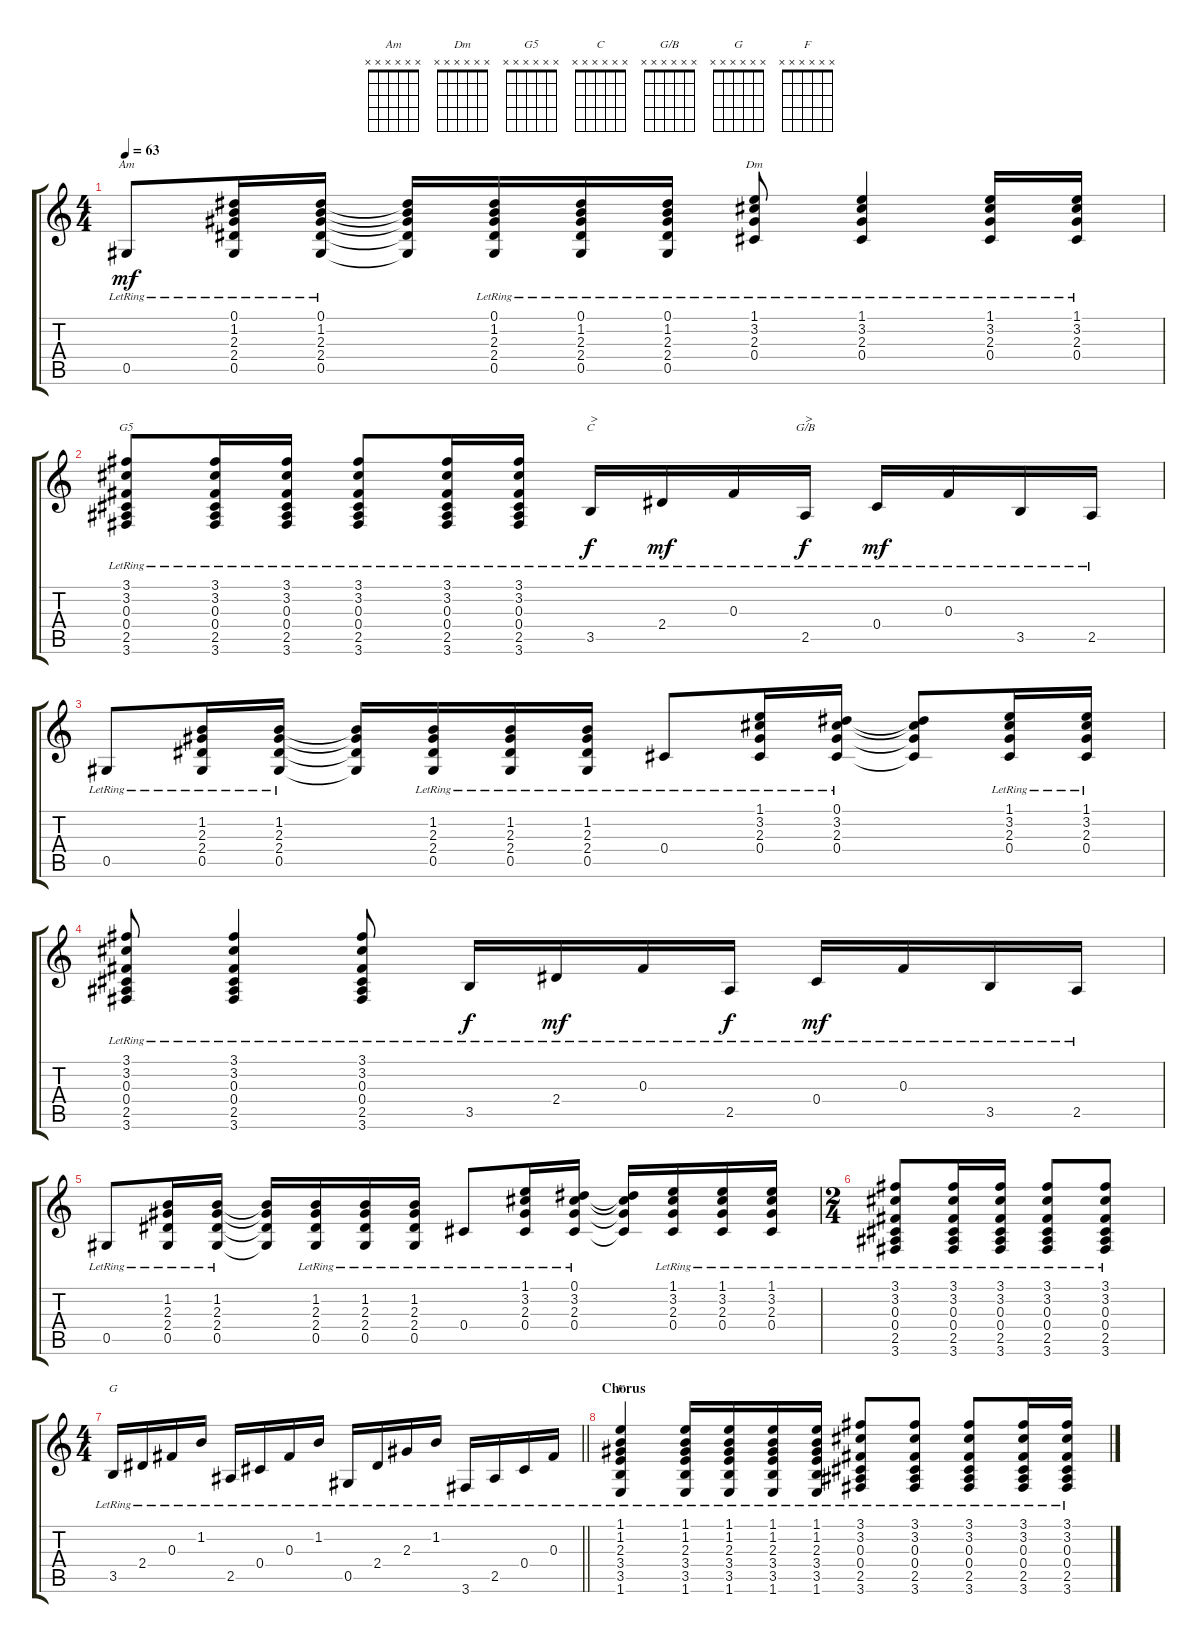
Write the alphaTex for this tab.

\track "" {instrument electricguitarclean}
\staff {score tabs}
\tuning (Eb4 Bb3 Gb3 Db3 Ab2 Eb2) {hide}
\chord ("Am" x x x x x x)
\chord ("Dm" x x x x x x)
\chord ("G5" x x x x x x)
\chord ("C" x x x x x x)
\chord ("G/B" x x x x x x)
\chord ("G" x x x x x x)
\chord ("F" x x x x x x)
\ts (4 4)
\tempo 63
\clef g2
\ks c
0.5{lr}.8{ch "Am" dy mf} (0.1{lr} 1.2{lr} 2.3{lr} 2.4{lr} 0.5{lr}).16 (0.1{lr} 1.2{lr} 2.3{lr} 2.4{lr} 0.5{lr}).16 (0.1{t} 1.2{t} 2.3{t} 2.4{t} 0.5{t}).16 (0.1{lr} 1.2{lr} 2.3{lr} 2.4{lr} 0.5{lr}).16 (0.1{lr} 1.2{lr} 2.3{lr} 2.4{lr} 0.5{lr}).16 (0.1{lr} 1.2{lr} 2.3{lr} 2.4{lr} 0.5{lr}).16 (1.1{lr} 3.2{lr} 2.3{lr} 0.4{lr}).8{ch "Dm"} (1.1{lr} 3.2{lr} 2.3{lr} 0.4{lr}).4 (1.1{lr} 3.2{lr} 2.3{lr} 0.4{lr}).16 (1.1{lr} 3.2{lr} 2.3{lr} 0.4{lr}).16 |
(3.1{lr} 3.2{lr} 0.3{lr} 0.4{lr} 2.5{lr} 3.6{lr}).8{ch "G5"} (3.1{lr} 3.2{lr} 0.3{lr} 0.4{lr} 2.5{lr} 3.6{lr}).16 (3.1{lr} 3.2{lr} 0.3{lr} 0.4{lr} 2.5{lr} 3.6{lr}).16 (3.1{lr} 3.2{lr} 0.3{lr} 0.4{lr} 2.5{lr} 3.6{lr}).8 (3.1{lr} 3.2{lr} 0.3{lr} 0.4{lr} 2.5{lr} 3.6{lr}).16 (3.1{lr} 3.2{lr} 0.3{lr} 0.4{lr} 2.5{lr} 3.6{lr}).16 3.5{lr}.16{ch "C" txt ">" dy f} 2.4{lr}.16{dy mf} 0.3{lr}.16 2.5{lr}.16{ch "G/B" txt ">" dy f} 0.4{lr}.16{dy mf} 0.3{lr}.16 3.5{lr}.16 2.5{lr}.16 |
0.5{lr}.8 (1.2{lr} 2.3{lr} 2.4{lr} 0.5{lr}).16 (1.2{lr} 2.3{lr} 2.4{lr} 0.5{lr}).16 (1.2{t} 2.3{t} 2.4{t} 0.5{t}).16 (1.2{lr} 2.3{lr} 2.4{lr} 0.5{lr}).16 (1.2{lr} 2.3{lr} 2.4{lr} 0.5{lr}).16 (1.2{lr} 2.3{lr} 2.4{lr} 0.5{lr}).16 0.4{lr}.8 (1.1{lr} 3.2{lr} 2.3{lr} 0.4{lr}).16 (0.1{lr} 3.2{lr} 2.3{lr} 0.4{lr}).16 (0.1{t} 3.2{t} 2.3{t} 0.4{t}).8 (1.1{lr} 3.2{lr} 2.3{lr} 0.4{lr}).16 (1.1{lr} 3.2{lr} 2.3{lr} 0.4{lr}).16 |
(3.1{lr} 3.2{lr} 0.3{lr} 0.4{lr} 2.5{lr} 3.6{lr}).8 (3.1{lr} 3.2{lr} 0.3{lr} 0.4{lr} 2.5{lr} 3.6{lr}).4 (3.1{lr} 3.2{lr} 0.3{lr} 0.4{lr} 2.5{lr} 3.6{lr}).8 3.5{lr}.16{dy f} 2.4{lr}.16{dy mf} 0.3{lr}.16 2.5{lr}.16{dy f} 0.4{lr}.16{dy mf} 0.3{lr}.16 3.5{lr}.16 2.5{lr}.16 |
0.5{lr}.8 (1.2{lr} 2.3{lr} 2.4{lr} 0.5{lr}).16 (1.2{lr} 2.3{lr} 2.4{lr} 0.5{lr}).16 (1.2{t} 2.3{t} 2.4{t} 0.5{t}).16 (1.2{lr} 2.3{lr} 2.4{lr} 0.5{lr}).16 (1.2{lr} 2.3{lr} 2.4{lr} 0.5{lr}).16 (1.2{lr} 2.3{lr} 2.4{lr} 0.5{lr}).16 0.4{lr}.8 (1.1{lr} 3.2{lr} 2.3{lr} 0.4{lr}).16 (0.1{lr} 3.2{lr} 2.3{lr} 0.4{lr}).16 (0.1{t} 3.2{t} 2.3{t} 0.4{t}).16 (1.1{lr} 3.2{lr} 2.3{lr} 0.4{lr}).16 (1.1{lr} 3.2{lr} 2.3{lr} 0.4{lr}).16 (1.1{lr} 3.2{lr} 2.3{lr} 0.4{lr}).16 |
\ts (2 4)
(3.1{lr} 3.2{lr} 0.3{lr} 0.4{lr} 2.5{lr} 3.6{lr}).8 (3.1{lr} 3.2{lr} 0.3{lr} 0.4{lr} 2.5{lr} 3.6{lr}).16 (3.1{lr} 3.2{lr} 0.3{lr} 0.4{lr} 2.5{lr} 3.6{lr}).16 (3.1{lr} 3.2{lr} 0.3{lr} 0.4{lr} 2.5{lr} 3.6{lr}).8 (3.1{lr} 3.2{lr} 0.3{lr} 0.4{lr} 2.5{lr} 3.6{lr}).8 |
\ts (4 4)
\barLineRight lightlight
3.5{lr}.16{ch "G"} 2.4{lr}.16 0.3{lr}.16 1.2{lr}.16 2.5{lr}.16 0.4{lr}.16 0.3{lr}.16 1.2{lr}.16 0.5{lr}.16 2.4{lr}.16 2.3{lr}.16 1.2{lr}.16 3.6{lr}.16 2.5{lr}.16 0.4{lr}.16 0.3{lr}.16 |
\section ("" "Chorus")
(1.1{lr} 1.2{lr} 2.3{lr} 3.4{lr} 3.5{lr} 1.6{lr}).4{ch "F"} (1.1{lr} 1.2{lr} 2.3{lr} 3.4{lr} 3.5{lr} 1.6{lr}).16 (1.1{lr} 1.2{lr} 2.3{lr} 3.4{lr} 3.5{lr} 1.6{lr}).16 (1.1{lr} 1.2{lr} 2.3{lr} 3.4{lr} 3.5{lr} 1.6{lr}).16 (1.1{lr} 1.2{lr} 2.3{lr} 3.4{lr} 3.5{lr} 1.6{lr}).16 (3.1{lr} 3.2{lr} 0.3{lr} 0.4{lr} 2.5{lr} 3.6{lr}).8 (3.1{lr} 3.2{lr} 0.3{lr} 0.4{lr} 2.5{lr} 3.6{lr}).8 (3.1{lr} 3.2{lr} 0.3{lr} 0.4{lr} 2.5{lr} 3.6{lr}).8 (3.1{lr} 3.2{lr} 0.3{lr} 0.4{lr} 2.5{lr} 3.6{lr}).16 (3.1{lr} 3.2{lr} 0.3{lr} 0.4{lr} 2.5{lr} 3.6{lr}).16
